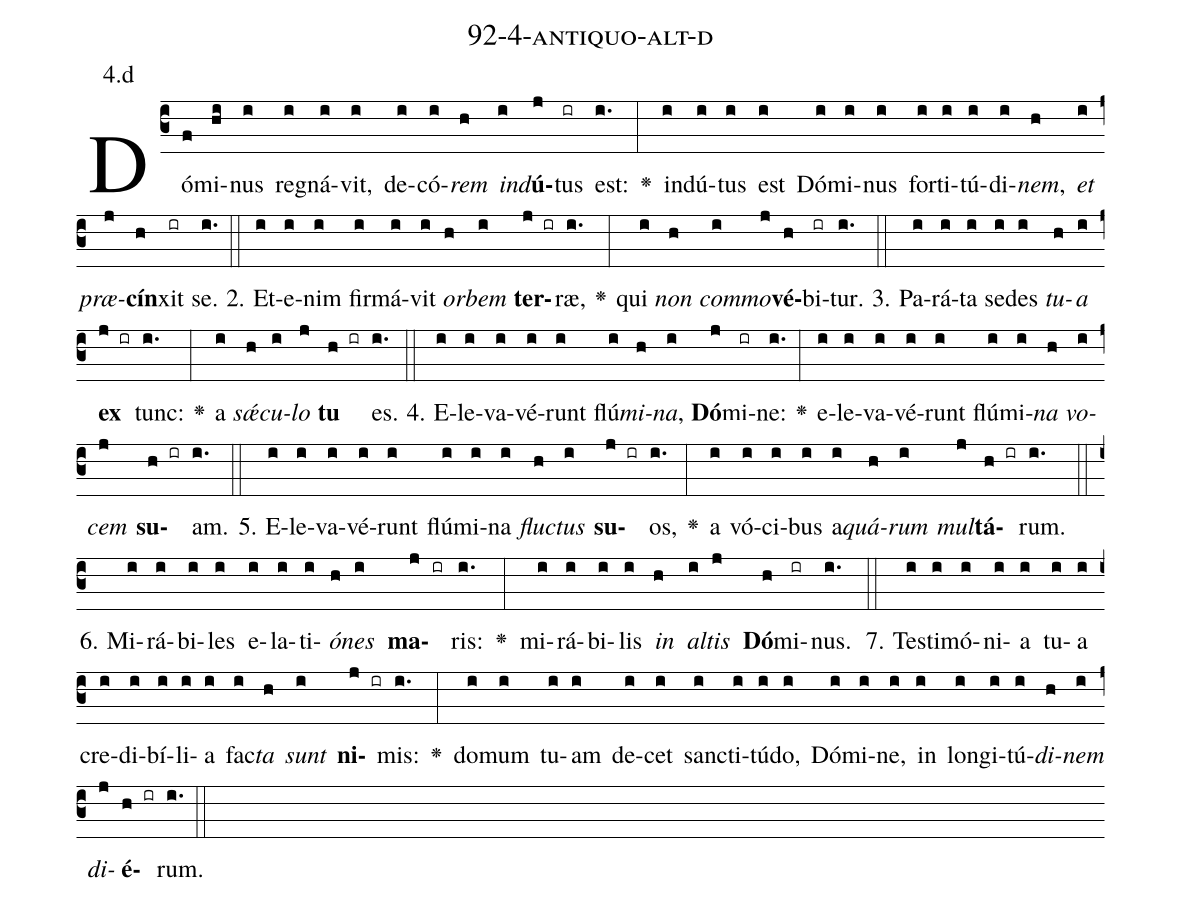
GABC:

name: 92-4-antiquo-alt-d;
annotation: 4.d;
%%
(c3)Dó(f)mi(hi)nus(i) re(i)gná(i)vit,(i) de(i)có(i)<i>rem</i>(h) <i>ind</i>(i)<b>ú</b>(j)tus(ir) est:(i.) <v>\greheightstar</v>(:) ind(i)ú(i)tus(i) est(i) Dó(i)mi(i)nus(i) for(i)ti(i)tú(i)di(i)<i>nem</i>,(h) <i>et</i>(i) <i>præ</i>(j)<b>cín</b>(h)xit(ir) se.(i.) (::)
2. Et(i)e(i)nim(i) fir(i)má(i)vit(i) <i>or</i>(h)<i>bem</i>(i) <b>ter</b>(j ir)ræ,(i.) <v>\greheightstar</v>(:) qui(i) <i>non</i>(h) <i>com</i>(i)<i>mo</i>(j)<b>vé</b>(h)bi(ir)tur.(i.) (::)
3. Pa(i)rá(i)ta(i) se(i)des(i) <i>tu</i>(h)<i>a</i>(i) <b>ex</b>(j ir) tunc:(i.) <v>\greheightstar</v>(:) a(i) <i>sǽ</i>(h)<i>cu</i>(i)<i>lo</i>(j) <b>tu</b>(h ir) es.(i.) (::)
4. E(i)le(i)va(i)vé(i)runt(i) flú(i)<i>mi</i>(h)<i>na</i>,(i) <b>Dó</b>(j)mi(ir)ne:(i.) <v>\greheightstar</v>(:) e(i)le(i)va(i)vé(i)runt(i) flú(i)mi(i)<i>na</i>(h) <i>vo</i>(i)<i>cem</i>(j) <b>su</b>(h ir)am.(i.) (::)
5. E(i)le(i)va(i)vé(i)runt(i) flú(i)mi(i)na(i) <i>fluc</i>(h)<i>tus</i>(i) <b>su</b>(j ir)os,(i.) <v>\greheightstar</v>(:) a(i) vó(i)ci(i)bus(i) a(i)<i>quá</i>(h)<i>rum</i>(i) <i>mul</i>(j)<b>tá</b>(h ir)rum.(i.) (::)
6. Mi(i)rá(i)bi(i)les(i) e(i)la(i)ti(i)<i>ó</i>(h)<i>nes</i>(i) <b>ma</b>(j ir)ris:(i.) <v>\greheightstar</v>(:) mi(i)rá(i)bi(i)lis(i) <i>in</i>(h) <i>al</i>(i)<i>tis</i>(j) <b>Dó</b>(h)mi(ir)nus.(i.) (::)
7. Tes(i)ti(i)mó(i)ni(i)a(i) tu(i)a(i) cre(i)di(i)bí(i)li(i)a(i) fac(i)<i>ta</i>(h) <i>sunt</i>(i) <b>ni</b>(j ir)mis:(i.) <v>\greheightstar</v>(:) do(i)mum(i) tu(i)am(i) de(i)cet(i) sanc(i)ti(i)tú(i)do,(i) Dó(i)mi(i)ne,(i) in(i) lon(i)gi(i)tú(i)<i>di</i>(h)<i>nem</i>(i) <i>di</i>(j)<b>é</b>(h ir)rum.(i.) (::)
